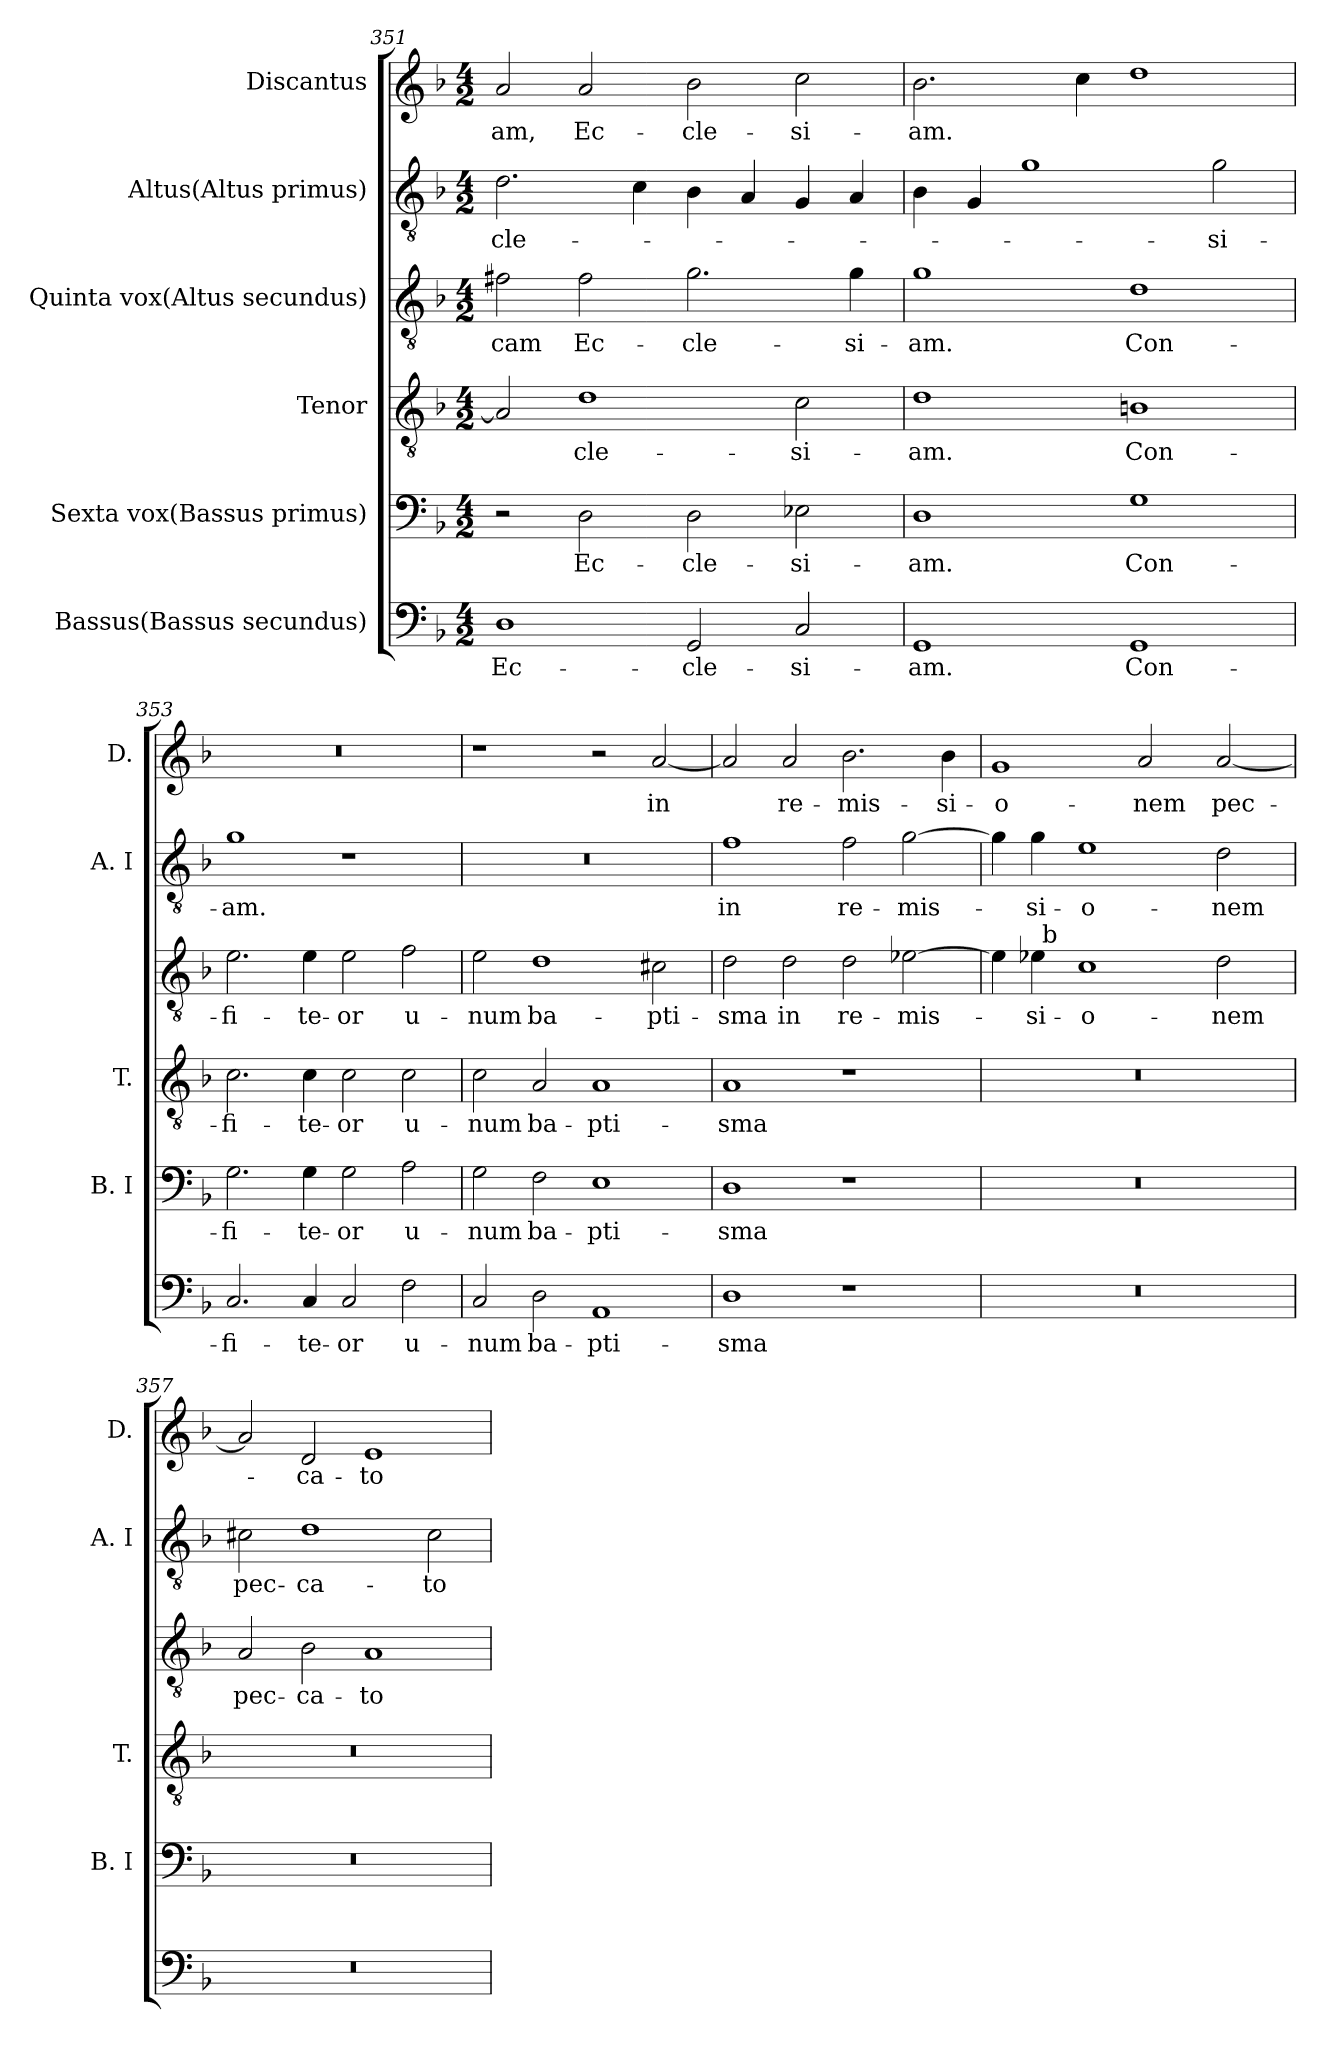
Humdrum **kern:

**kern	**text	**kern	**text	**kern	**text	**kern	**text	**kern	**text	**kern	**text
*part6	*part6	*part5	*part5	*part4	*part4	*part3	*part3	*part2	*part2	*part1	*part1
*staff6	*staff6	*staff5	*staff5	*staff4	*staff4	*staff3	*staff3	*staff2	*staff2	*staff1	*staff1
*I"Bassus(Bassus secundus)	*	*I"Sexta vox(Bassus primus)	*	*I"Tenor	*	*I"Quinta vox(Altus secundus)	*	*I"Altus(Altus primus)	*	*I"Discantus	*
*	*	*I'B. I	*	*I'T.	*	*	*	*I'A. I	*	*I'D.	*
!!LO:PB:g=z
*clefF4	*	*clefF4	*	*clefGv2	*	*clefGv2	*	*clefGv2	*	*clefG2	*
*	*	*	*	*ITrd7c12	*	*ITrd7c12	*	*ITrd7c12	*	*	*
*k[b-]	*	*k[b-]	*	*k[b-]	*	*k[b-]	*	*k[b-]	*	*k[b-]	*
*d:	*	*d:	*	*d:	*	*d:	*	*d:	*	*d:	*
*M4/2	*	*M4/2	*	*M4/2	*	*M4/2	*	*M4/2	*	*M4/2	*
=351	=351	=351	=351	=351	=351	=351	=351	=351	=351	=351	=351
!	!LO:LY:b	!	!	!	!	!	!LO:LY:b	!	!LO:LY:b	!	!LO:LY:b
1D	Ec-	2r	.	2AA/]	.	2F#X\	-cam	2.D\	-cle-	2a/	-am,
!	!	!	!LO:LY:b	!	!LO:LY:b	!	!LO:LY:b	!	!	!	!LO:LY:b
.	.	2D\	Ec-	1D	-cle-	2F#\	Ec-	.	.	2a/	Ec-
.	.	.	.	.	.	.	.	4C\	.	.	.
!	!LO:LY:b	!	!LO:LY:b	!	!	!	!LO:LY:b	!	!	!	!LO:LY:b
2GG/	-cle-	2D\	-cle-	.	.	2.G\	-cle-	4BB-\	.	2b-\	-cle-
.	.	.	.	.	.	.	.	4AA/	.	.	.
!	!LO:LY:b	!	!LO:LY:b	!	!LO:LY:b	!	!	!	!	!	!LO:LY:b
2C/	-si-	2E-X\	-si-	2C\	-si-	.	.	4GG/	.	2cc\	-si-
!	!	!	!	!	!	!	!LO:LY:b	!	!	!	!
.	.	.	.	.	.	4G\	-si-	4AA/	.	.	.
=352	=352	=352	=352	=352	=352	=352	=352	=352	=352	=352	=352
!	!LO:LY:b	!	!LO:LY:b	!	!LO:LY:b	!	!LO:LY:b	!	!	!	!LO:LY:b
1GG	-am.	1D	-am.	1D	-am.	1G	-am.	4BB-\	.	2.b-\	-am.
.	.	.	.	.	.	.	.	4GG/	.	.	.
.	.	.	.	.	.	.	.	1G	.	.	.
.	.	.	.	.	.	.	.	.	.	4cc\	.
!	!LO:LY:b	!	!LO:LY:b	!	!LO:LY:b	!	!LO:LY:b	!	!	!	!
1GG	Con-	1G	Con-	1BBn	Con-	1D	Con-	.	.	1dd	.
!	!	!	!	!	!	!	!	!	!LO:LY:b	!	!
.	.	.	.	.	.	.	.	2G\	-si-	.	.
=353	=353	=353	=353	=353	=353	=353	=353	=353	=353	=353	=353
!	!LO:LY:b	!	!LO:LY:b	!	!LO:LY:b	!	!LO:LY:b	!	!LO:LY:b	!LO:N:vis=1	!
2.C/	-fi-	2.G\	-fi-	2.C\	-fi-	2.E\	-fi-	1G	-am.	0r	.
!	!LO:LY:b	!	!LO:LY:b	!	!LO:LY:b	!	!LO:LY:b	!	!	!	!
4C/	-te-	4G\	-te-	4C\	-te-	4E\	-te-	.	.	.	.
!	!LO:LY:b	!	!LO:LY:b	!	!LO:LY:b	!	!LO:LY:b	!	!	!	!
2C/	-or	2G\	-or	2C\	-or	2E\	-or	1r	.	.	.
!	!LO:LY:b	!	!LO:LY:b	!	!LO:LY:b	!	!LO:LY:b	!	!	!	!
2F\	u-	2A\	u-	2C\	u-	2F\	u-	.	.	.	.
=354	=354	=354	=354	=354	=354	=354	=354	=354	=354	=354	=354
!	!LO:LY:b	!	!LO:LY:b	!	!LO:LY:b	!	!LO:LY:b	!LO:N:vis=1	!	!	!
2C/	-num	2G\	-num	2C\	-num	2E\	-num	0r	.	1r	.
!	!LO:LY:b	!	!LO:LY:b	!	!LO:LY:b	!	!LO:LY:b	!	!	!	!
2D\	ba-	2F\	ba-	2AA/	ba-	1D	ba-	.	.	.	.
!	!LO:LY:b	!	!LO:LY:b	!	!LO:LY:b	!	!	!	!	!	!
1AA	-pti-	1E	-pti-	1AA	-pti-	.	.	.	.	2r	.
!	!	!	!	!	!	!	!LO:LY:b	!	!	!	!LO:LY:b
.	.	.	.	.	.	2C#X\	-pti-	.	.	[<2a/	in
=355	=355	=355	=355	=355	=355	=355	=355	=355	=355	=355	=355
!	!LO:LY:b	!	!LO:LY:b	!	!LO:LY:b	!	!LO:LY:b	!	!LO:LY:b	!	!
1D	-sma	1D	-sma	1AA	-sma	2D\	-sma	1F	in	2a/]	.
!	!	!	!	!	!	!	!LO:LY:b	!	!	!	!LO:LY:b
.	.	.	.	.	.	2D\	in	.	.	2a/	re-
!	!	!	!	!	!	!	!LO:LY:b	!	!LO:LY:b	!	!LO:LY:b
1r	.	1r	.	1r	.	2D\	re-	2F\	re-	2.b-\	-mis-
!	!	!	!	!	!	!	!LO:LY:b	!	!LO:LY:b	!	!
.	.	.	.	.	.	[>2E-X\	-mis-	[>2G\	-mis-	.	.
!	!	!	!	!	!	!	!	!	!	!	!LO:LY:b
.	.	.	.	.	.	.	.	.	.	4b-\	-si-
!!LO:LB:g=z
=356	=356	=356	=356	=356	=356	=356	=356	=356	=356	=356	=356
!LO:N:vis=1	!	!LO:N:vis=1	!	!LO:N:vis=1	!	!	!	!	!	!	!LO:LY:b
*	*	*	*	*	*	*^	*	*	*	*	*
0r	.	0r	.	0r	.	4E-\]	4ryy	.	4G\]	.	1g	-o-
!	!	!	!	!	!	!	!	!LO:LY:b	!	!LO:LY:b	!	!
.	.	.	.	.	.	4E-\	32ryy	-si-	4G\	-si-	.	.
!	!	!	!	!	!	!	!LO:TX:a:t=b	!	!	!	!	!
.	.	.	.	.	.	.	1ryy	.	.	.	.	.
!	!	!	!	!	!	!	!	!LO:LY:b	!	!LO:LY:b	!	!
.	.	.	.	.	.	1C	.	-o-	1E	-o-	.	.
!	!	!	!	!	!	!	!	!	!	!	!	!LO:LY:b
.	.	.	.	.	.	.	.	.	.	.	2a/	-nem
.	.	.	.	.	.	.	2ryy	.	.	.	.	.
!	!	!	!	!	!	!	!	!LO:LY:b	!	!LO:LY:b	!	!LO:LY:b
.	.	.	.	.	.	2D\	.	-nem	2D\	-nem	[<2a/	pec-
.	.	.	.	.	.	.	8..ryy	.	.	.	.	.
=357	=357	=357	=357	=357	=357	=357	=357	=357	=357	=357	=357	=357
!LO:N:vis=1	!	!LO:N:vis=1	!	!LO:N:vis=1	!	!	!	!LO:LY:b	!	!LO:LY:b	!	!
*	*	*	*	*	*	*v	*v	*	*	*	*	*
0r	.	0r	.	0r	.	2AA/	pec-	2C#X\	pec-	2a/]	.
!	!	!	!	!	!	!	!LO:LY:b	!	!LO:LY:b	!	!LO:LY:b
.	.	.	.	.	.	2BB-\	-ca-	1D	-ca-	2d/	-ca-
!	!	!	!	!	!	!	!LO:LY:b	!	!	!	!LO:LY:b
.	.	.	.	.	.	1AA	-to-	.	.	1e	-to-
!	!	!	!	!	!	!	!	!	!LO:LY:b	!	!
.	.	.	.	.	.	.	.	2C#\	-to-	.	.
=	=	=	=	=	=	=	=	=	=	=	=
*-	*-	*-	*-	*-	*-	*-	*-	*-	*-	*-	*-
